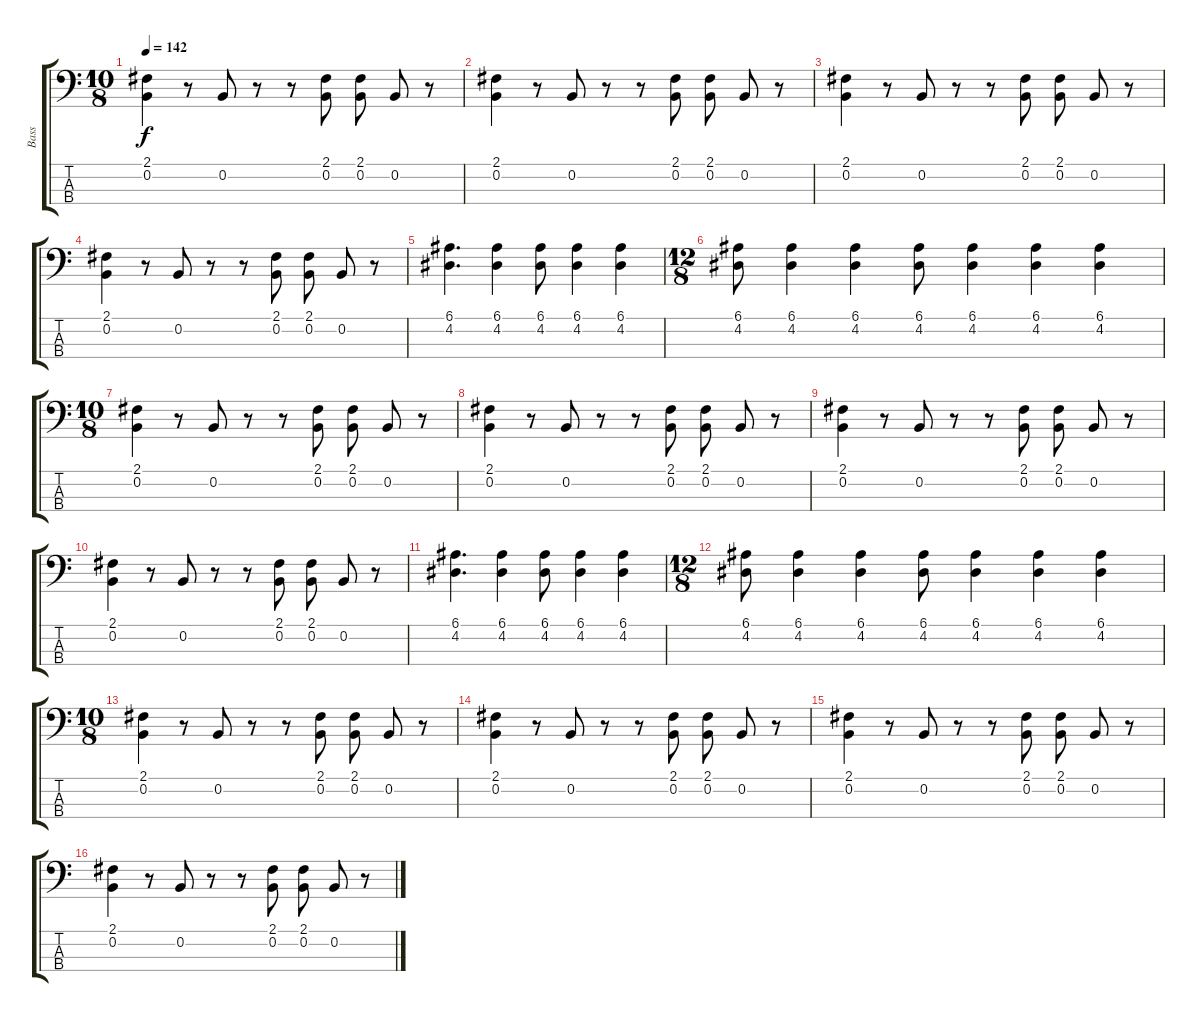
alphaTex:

\track ("Bass" "Bass") {instrument electricbassfinger}
\staff {score tabs}
\tuning (E2 B1 Gb1 B0) {hide}
\ts (10 8)
\tempo 142
\clef f4
\ks c
(2.1 0.2).4{dy f instrument electricbassfinger} r.8 0.2.8 r.8 r.8 (2.1 0.2).8 (2.1 0.2).8{beam split} 0.2.8 r.8 |
(2.1 0.2).4 r.8 0.2.8 r.8 r.8 (2.1 0.2).8 (2.1 0.2).8{beam split} 0.2.8 r.8 |
(2.1 0.2).4 r.8 0.2.8 r.8 r.8 (2.1 0.2).8 (2.1 0.2).8{beam split} 0.2.8 r.8 |
(2.1 0.2).4 r.8 0.2.8 r.8 r.8 (2.1 0.2).8 (2.1 0.2).8{beam split} 0.2.8 r.8 |
(6.1 4.2).4{d} (6.1 4.2).4 (6.1 4.2).8 (6.1 4.2).4 (6.1 4.2).4 |
\ts (12 8)
(6.1 4.2).8 (6.1 4.2).4 (6.1 4.2).4 (6.1 4.2).8 (6.1 4.2).4 (6.1 4.2).4 (6.1 4.2).4 |
\ts (10 8)
(2.1 0.2).4 r.8 0.2.8 r.8 r.8 (2.1 0.2).8 (2.1 0.2).8{beam split} 0.2.8 r.8 |
(2.1 0.2).4 r.8 0.2.8 r.8 r.8 (2.1 0.2).8 (2.1 0.2).8{beam split} 0.2.8 r.8 |
(2.1 0.2).4 r.8 0.2.8 r.8 r.8 (2.1 0.2).8 (2.1 0.2).8{beam split} 0.2.8 r.8 |
(2.1 0.2).4 r.8 0.2.8 r.8 r.8 (2.1 0.2).8 (2.1 0.2).8{beam split} 0.2.8 r.8 |
(6.1 4.2).4{d} (6.1 4.2).4 (6.1 4.2).8 (6.1 4.2).4 (6.1 4.2).4 |
\ts (12 8)
(6.1 4.2).8 (6.1 4.2).4 (6.1 4.2).4 (6.1 4.2).8 (6.1 4.2).4 (6.1 4.2).4 (6.1 4.2).4 |
\ts (10 8)
(2.1 0.2).4 r.8 0.2.8 r.8 r.8 (2.1 0.2).8 (2.1 0.2).8{beam split} 0.2.8 r.8 |
(2.1 0.2).4 r.8 0.2.8 r.8 r.8 (2.1 0.2).8 (2.1 0.2).8{beam split} 0.2.8 r.8 |
(2.1 0.2).4 r.8 0.2.8 r.8 r.8 (2.1 0.2).8 (2.1 0.2).8{beam split} 0.2.8 r.8 |
(2.1 0.2).4 r.8 0.2.8 r.8 r.8 (2.1 0.2).8 (2.1 0.2).8{beam split} 0.2.8 r.8
